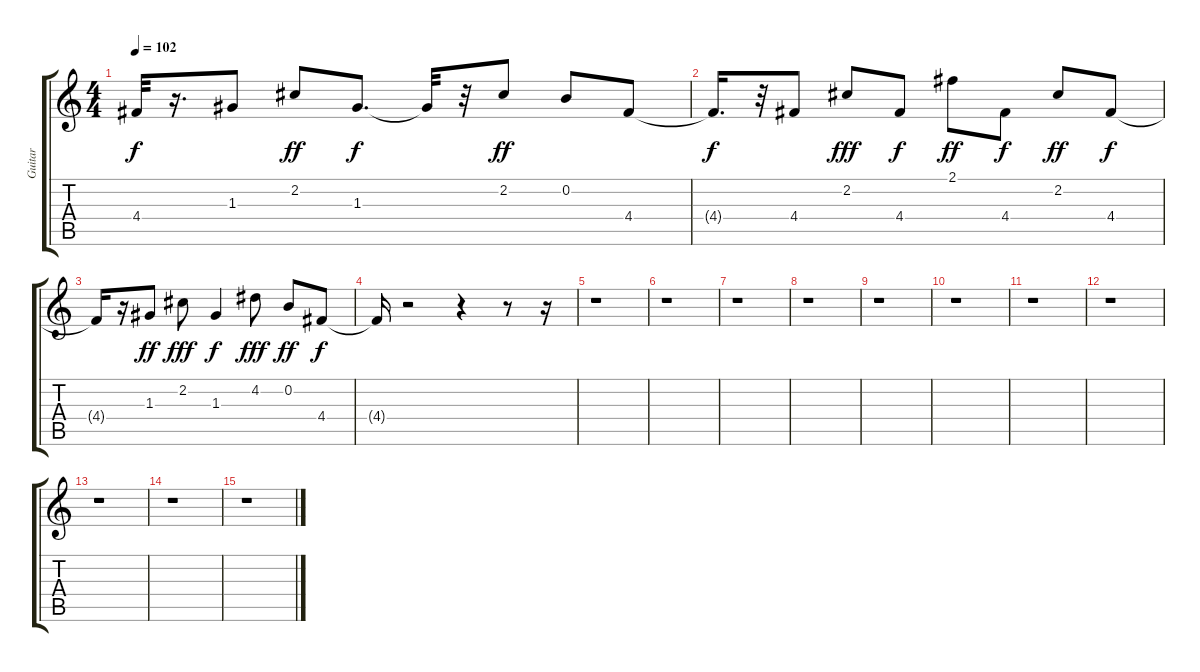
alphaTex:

\track ("Guitar" "Guitar") {instrument acousticguitarnylon}
\staff {score tabs}
\tuning (E4 B3 G3 D3 A2 E2) {hide}
\ts (4 4)
\tempo 102
\clef g2
\ks c
4.4{t}.32{dy f} r.16{d} 1.3.8 2.2.8{dy ff} 1.3.8{d dy f} 1.3{t}.32 r.32 2.2.8{dy ff} 0.2.8 4.4.8 |
4.4{t}.16{d dy f} r.32 4.4.8 2.2.8{dy fff} 4.4.8{dy f} 2.1.8{dy ff} 4.4.8{dy f} 2.2.8{dy ff} 4.4.8{dy f} |
4.4{t}.16 r.16 1.3.8{dy ff} 2.2.8{dy fff} 1.3.4{dy f} 4.2.8{dy fff} 0.2.8{dy ff} 4.4.8{dy f} |
4.4{t}.16 r.2 r.4 r.8 r.16 |
r.1 |
r.1 |
r.1 |
r.1 |
r.1 |
r.1 |
r.1 |
r.1 |
r.1 |
r.1 |
r.1
